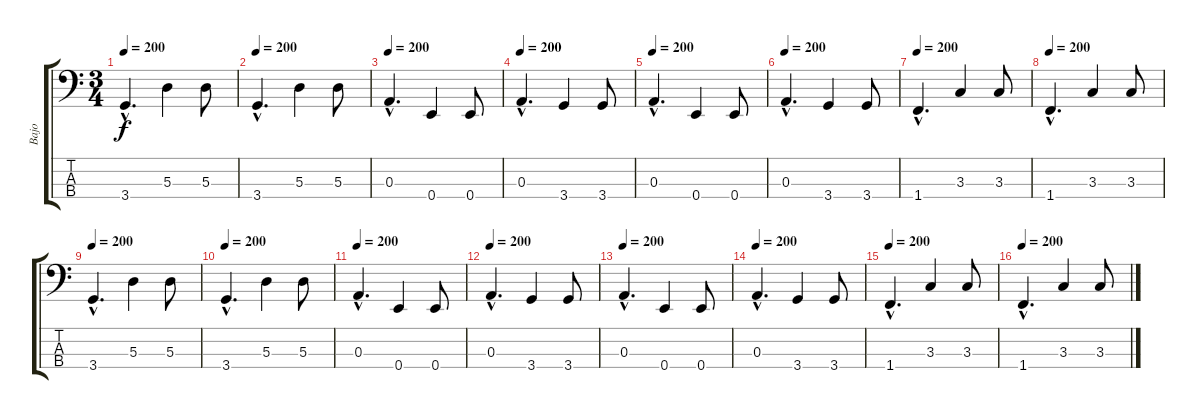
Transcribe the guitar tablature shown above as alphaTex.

\track ("Bajo" "Bajo") {instrument electricbassfinger}
\staff {score tabs}
\tuning (G2 D2 A1 E1) {hide}
\ts (3 4)
\tempo 200
\clef f4
\ks c
3.4{hac}.4{d dy f} 5.3.4 5.3.8 |
\tempo 200
3.4{hac}.4{d} 5.3.4 5.3.8 |
\tempo 200
0.3{hac}.4{d} 0.4.4 0.4.8 |
\tempo 200
0.3{hac}.4{d} 3.4.4 3.4.8 |
\tempo 200
0.3{hac}.4{d} 0.4.4 0.4.8 |
\tempo 200
0.3{hac}.4{d} 3.4.4 3.4.8 |
\tempo 200
1.4{hac}.4{d} 3.3.4 3.3.8 |
\tempo 200
1.4{hac}.4{d} 3.3.4 3.3.8 |
\tempo 200
3.4{hac}.4{d} 5.3.4 5.3.8 |
\tempo 200
3.4{hac}.4{d} 5.3.4 5.3.8 |
\tempo 200
0.3{hac}.4{d} 0.4.4 0.4.8 |
\tempo 200
0.3{hac}.4{d} 3.4.4 3.4.8 |
\tempo 200
0.3{hac}.4{d} 0.4.4 0.4.8 |
\tempo 200
0.3{hac}.4{d} 3.4.4 3.4.8 |
\tempo 200
1.4{hac}.4{d} 3.3.4 3.3.8 |
\tempo 200
1.4{hac}.4{d} 3.3.4 3.3.8
